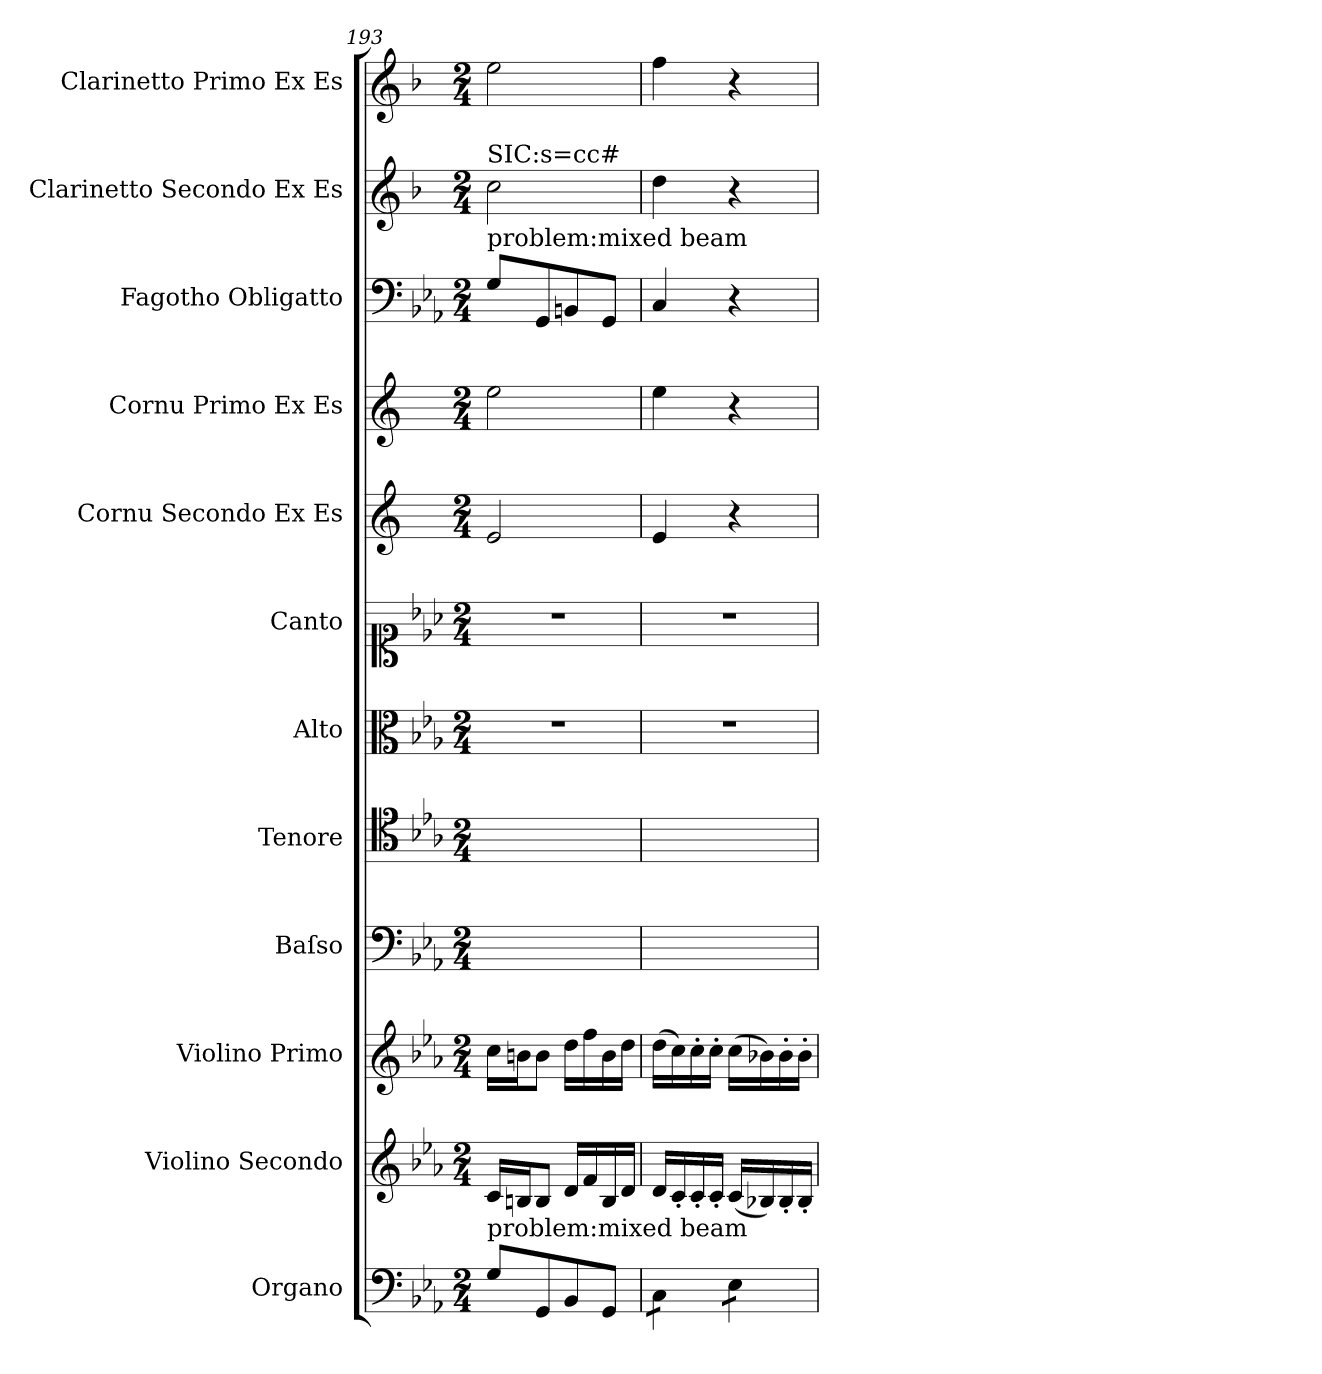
**kern	**kern	**kern	**kern	**kern	**kern	**kern	**kern	**kern	**kern	**kern	**kern
*part12	*part11	*part10	*part9	*part8	*part7	*part6	*part5	*part4	*part3	*part2	*part1
*staff12	*staff11	*staff10	*staff9	*staff8	*staff7	*staff6	*staff5	*staff4	*staff3	*staff2	*staff1
*I"Organo	*I"Violino Secondo	*I"Violino Primo	*I"Baſso	*I"Tenore	*I"Alto	*I"Canto	*I"Cornu Secondo Ex Es	*I"Cornu Primo Ex Es	*I"Fagotho Obligatto	*I"Clarinetto Secondo Ex Es	*I"Clarinetto Primo Ex Es
*I'Org	*	*I'Vno I	*I'B.	*I'T.	*I'A.	*I'C.	*	*I'Cor I	*I'Fag.	*	*I'Cor I
*clefF4	*clefG2	*clefG2	*clefF4	*clefC4	*clefC3	*clefC1	*clefG2	*clefG2	*clefF4	*clefG2	*clefG2
*	*	*	*	*	*	*	*ITrd5c9	*ITrd5c9	*	*ITrd1c2	*ITrd1c2
*k[b-e-a-]	*k[b-e-a-]	*k[b-e-a-]	*k[b-e-a-]	*k[b-e-a-]	*k[b-e-a-]	*k[b-e-a-]	*k[b-e-a-]	*k[b-e-a-]	*k[b-e-a-]	*k[b-e-a-]	*k[b-e-a-]
*c:	*c:	*c:	*c:	*c:	*c:	*c:	*c:	*c:	*c:	*c:	*c:
*M2/4	*M2/4	*M2/4	*M2/4	*M2/4	*M2/4	*M2/4	*M2/4	*M2/4	*M2/4	*M2/4	*M2/4
=193	=193	=193	=193	=193	=193	=193	=193	=193	=193	=193	=193
!	!	!	!	!	!	!	!	!	!	!LO:TX:a:t=SIC&colon;s=cc#	!
!	!	!	!	!	!	!	!	!	!LO:TX:a:t=problem&colon;mixed beam	!	!
!LO:TX:a:t=problem&colon;mixed beam	!	!	!	!	!	!	!	!	!	!	!
8G/L	16c/LL	16cc\LL	2ryy	2ryy	2r	2r	2G/	2g\	8G/L	2b-\	2dd\
.	16Bn/J	16bn\J	.	.	.	.	.	.	.	.	.
8GG/	8B/J	8b\J	.	.	.	.	.	.	8GG/	.	.
8BB-/	16d/LL	16dd\LL	.	.	.	.	.	.	8BBn/	.	.
.	16f/	16ff\	.	.	.	.	.	.	.	.	.
8GG/J	16B/	16b\	.	.	.	.	.	.	8GG/J	.	.
.	16d/JJ	16dd\JJ	.	.	.	.	.	.	.	.	.
=194	=194	=194	=194	=194	=194	=194	=194	=194	=194	=194	=194
*tremolo	*	*	*	*	*	*	*	*	*	*	*
8C\L	16d/LL	(16dd\LL	2ryy	2ryy	2r	2r	4G/	4g\	4C/	4cc\	4ee-\
.	16c'/	16cc\)	.	.	.	.	.	.	.	.	.
8C\J	16c'/	16cc'\	.	.	.	.	.	.	.	.	.
.	16c'/JJ	16cc'\JJ	.	.	.	.	.	.	.	.	.
8E-\L	(16c/LL	(16cc\LL	.	.	.	.	4r	4r	4r	4r	4r
.	16B-X/)	16b-X\)	.	.	.	.	.	.	.	.	.
8E-\J	16B-'/	16b-'\	.	.	.	.	.	.	.	.	.
*Xtremolo	*	*	*	*	*	*	*	*	*	*	*
.	16B-'/JJ	16b-'\JJ	.	.	.	.	.	.	.	.	.
=	=	=	=	=	=	=	=	=	=	=	=
*-	*-	*-	*-	*-	*-	*-	*-	*-	*-	*-	*-
